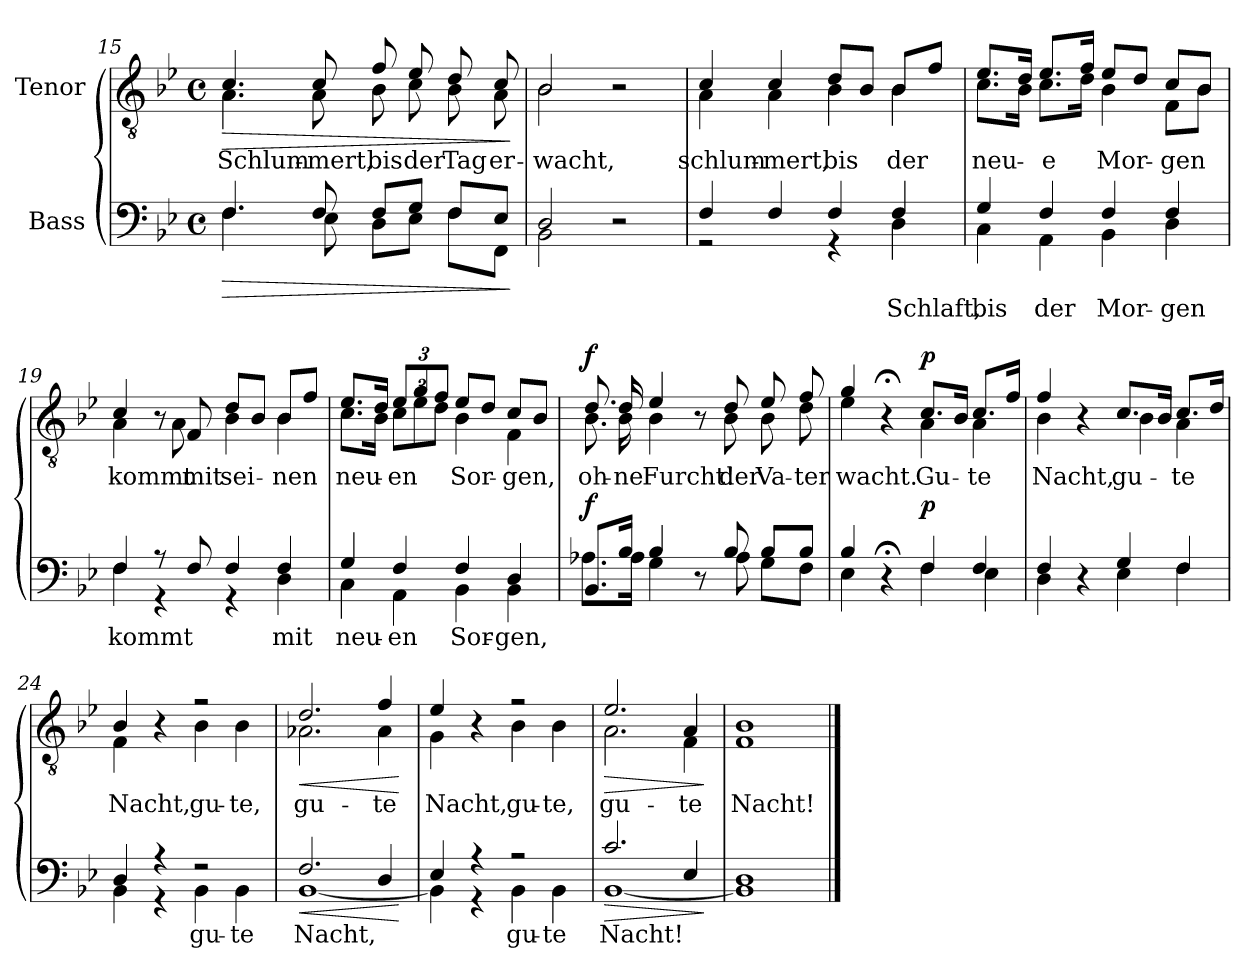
**kern	**text	**dynam	**kern	**text	**dynam
*part2	*part2	*part2	*part1	*part1	*part1
*staff2	*staff2	*staff2	*staff1	*staff1	*staff1
*I"Bass	*	*	*I"Tenor	*	*
*clefF4	*	*	*clefGv2	*	*
*k[b-e-]	*	*	*k[b-e-]	*	*
*M4/4	*	*	*M4/4	*	*
*met(c)	*	*	*met(c)	*	*
=15	=15	=15	=15	=15	=15
!	!	!LO:HP:b	!	!LO:LY:b	!LO:HP:b
*^	*	*	*^	*	*
4.F/	4.F\	.	>	4.c/	4.A\	Schlum-	>
!	!	!	!	!	!	!LO:LY:b	!
8F/	8E-\	.	.	8c/	8A\	-mert,	.
!	!	!	!	!	!	!LO:LY:b	!
8F/L	8D\L	.	.	8f/	8B-\	bis	.
!	!	!	!	!	!	!LO:LY:b	!
8G/J	8E-\J	.	.	8e-/	8c\	der	.
!	!	!	!	!	!	!LO:LY:b	!
8F/L	8F\L	.	.	8d/	8B-\	Tag	.
!	!	!	!	!	!	!LO:LY:b	!
8E-/J	8FF\J	.	.	8c/	8A\	er-	.
*v	*v	*	*	*	*	*	*
*	*	*	*v	*v	*	*
.	.	]	.	.	]
=16	=16	=16	=16	=16	=16
*^	*	*	*	*	*
!	!	!	!	!	!LO:LY:b	!
*	*	*	*	*^	*	*
2D/	2BB-\	.	.	2B-/	2B-\	-wacht,	.
2r	2ryy	.	.	2r	2ryy	.	.
=17	=17	=17	=17	=17	=17	=17	=17
!	!	!	!	!	!	!LO:LY:b	!
4F/	2r	.	.	4c/	4A\	schlum-	.
!	!	!	!	!	!	!LO:LY:b	!
4F/	.	.	.	4c/	4A\	-mert,	.
!	!	!	!	!	!	!LO:LY:b	!
4F/	4r	.	.	8d/L	4B-\	bis	.
.	.	.	.	8B-/J	.	.	.
!	!	!LO:LY:b	!	!	!	!LO:LY:b	!
4F/	4D\	Schlaft,	.	8B-/L	4B-\	der	.
.	.	.	.	8f/J	.	.	.
!!LO:LB:g=z	!!
=18	=18	=18	=18	=18	=18	=18	=18
!	!	!LO:LY:b	!	!	!	!LO:LY:b	!
4G/	4C\	bis	.	8.e-/L	8.c\L	neu-	.
.	.	.	.	16d/Jk	16B-\Jk	.	.
!	!	!LO:LY:b	!	!	!	!LO:LY:b	!
4F/	4AA\	der	.	8.e-/L	8.c\L	-e	.
.	.	.	.	16f/Jk	16d\Jk	.	.
!	!	!LO:LY:b	!	!	!	!LO:LY:b	!
4F/	4BB-\	Mor-	.	8e-/L	4B-\	Mor-	.
.	.	.	.	8d/J	.	.	.
!	!	!LO:LY:b	!	!	!	!LO:LY:b	!
4F/	4D\	-gen	.	8c/L	8F\L	-gen	.
.	.	.	.	8B-/J	8B-\J	.	.
=19	=19	=19	=19	=19	=19	=19	=19
!	!	!LO:LY:b	!	!	!	!LO:LY:b	!
4F/	4F\	kommt	.	4c/	4A\	kommt	.
8r	4r	.	.	8r	8ryy	.	.
!	!	!	!	!	!	!LO:LY:b	!
8F/	.	.	.	8F/	8A\	mit	.
!	!	!	!	!	!	!LO:LY:b	!
4F/	4r	.	.	8d/L	4B-\	sei-	.
.	.	.	.	8B-/J	.	.	.
!	!	!LO:LY:b	!	!	!	!LO:LY:b	!
4F/	4D\	mit	.	8B-/L	4B-\	-nen	.
.	.	.	.	8f/J	.	.	.
=20	=20	=20	=20	=20	=20	=20	=20
!	!	!LO:LY:b	!	!	!	!LO:LY:b	!
4G/	4C\	neu-	.	8.e-/L	8.c\L	neu-	.
.	.	.	.	16d/Jk	16B-\Jk	.	.
!	!	!LO:LY:b	!	!	!	!LO:LY:b	!
4F/	4AA\	-en	.	12e-/L	12c\L	-en	.
.	.	.	.	12g/	12e-\	.	.
.	.	.	.	12f/J	12d\J	.	.
!	!	!LO:LY:b	!	!	!	!LO:LY:b	!
4F/	4BB-\	Sor-	.	8e-/L	4B-\	Sor-	.
.	.	.	.	8d/J	.	.	.
!	!	!LO:LY:b	!	!	!	!LO:LY:b	!
4D/	4BB-\	-gen,	.	8c/L	4F\	-gen,	.
.	.	.	.	8B-/J	.	.	.
!!LO:LB:g=z	!!
=21	=21	=21	=21	=21	=21	=21	=21
!	!	!	!LO:DY:a	!	!	!LO:LY:b	!LO:DY:a
8.BB-/L	8.A-X\L	.	f	8.d/	8.B-\	oh-	f
!	!	!	!	!	!	!LO:LY:b	!
16B-/Jk	16A-\Jk	.	.	16d/	16B-\	-ne	.
!	!	!	!	!	!	!LO:LY:b	!
4B-/	4G\	.	.	4e-/	4B-\	Furcht!	.
8r	8ryy	.	.	8r	8ryy	.	.
!	!	!	!	!	!	!LO:LY:b	!
8B-/	8A-\	.	.	8d/	8B-\	der	.
!	!	!	!	!	!	!LO:LY:b	!
8B-/L	8G\L	.	.	8e-/	8B-\	Va-	.
!	!	!	!	!	!	!LO:LY:b	!
8B-/J	8F\J	.	.	8f/	8d\	-ter	.
=22	=22	=22	=22	=22	=22	=22	=22
!	!	!	!	!	!	!LO:LY:b	!
4B-/	4E-\	.	.	4g/	4e-\	wacht.	.
4r;<	4ryy	.	.	4r;<	4ryy	.	.
!	!	!	!LO:DY:a	!	!	!LO:LY:b	!LO:DY:a
4F/	4F\	.	p	8.c/L	4A\	Gu-	p
.	.	.	.	16B-/Jk	.	.	.
!	!	!	!	!	!	!LO:LY:b	!
4F/	4E-\	.	.	8.c/L	4A\	-te	.
.	.	.	.	16f/Jk	.	.	.
=23	=23	=23	=23	=23	=23	=23	=23
!	!	!	!	!	!	!LO:LY:b	!
4F/	4D\	.	.	4f/	4B-\	Nacht,	.
4r	4ryy	.	.	4r	4ryy	.	.
!	!	!	!	!	!	!LO:LY:b	!
4G/	4E-\	.	.	8.c/L	4B-\	gu-	.
.	.	.	.	16B-/Jk	.	.	.
!	!	!	!	!	!	!LO:LY:b	!
4F/	4F\	.	.	8.c/L	4A\	-te	.
.	.	.	.	16d/Jk	.	.	.
!!LO:LB:g=z	!!
=24	=24	=24	=24	=24	=24	=24	=24
!	!	!	!	!	!	!LO:LY:b	!
4D/	4BB-\	.	.	4B-/	4F\	Nacht,	.
4r	4r	.	.	4r	4ryy	.	.
!	!	!LO:LY:b	!	!	!	!LO:LY:b	!
2r	4BB-\	gu-	.	2r	4B-\	gu-	.
!	!	!LO:LY:b	!	!	!	!LO:LY:b	!
.	4BB-\	-te	.	.	4B-\	-te,	.
=25	=25	=25	=25	=25	=25	=25	=25
!	!	!LO:LY:b	!LO:HP:b	!	!	!LO:LY:b	!LO:HP:b
2.F/	[1BB-	Nacht,	<	2.d/	2.A-X\	gu-	<
!	!	!	!	!	!	!LO:LY:b	!
4D/	.	.	.	4f/	4A-\	-te	.
*v	*v	*	*	*	*	*	*
*	*	*	*v	*v	*	*
.	.	[	.	.	[
=26	=26	=26	=26	=26	=26
*^	*	*	*	*	*
!	!	!	!	!	!LO:LY:b	!
*	*	*	*	*^	*	*
4E-/	4BB-\]	.	.	4e-/	4G\	Nacht,	.
4r	4r	.	.	4r	4ryy	.	.
!	!	!LO:LY:b	!	!	!	!LO:LY:b	!
2r	4BB-\	gu-	.	2r	4B-\	gu-	.
!	!	!LO:LY:b	!	!	!	!LO:LY:b	!
.	4BB-\	-te	.	.	4B-\	-te,	.
=27	=27	=27	=27	=27	=27	=27	=27
!	!	!LO:LY:b	!LO:HP:b	!	!	!LO:LY:b	!LO:HP:b
2.c/	[1BB-	Nacht!	>	2.e-/	2.A\	gu-	>
!	!	!	!	!	!	!LO:LY:b	!
4E-/	.	.	.	4A/	4F\	-te	.
*v	*v	*	*	*	*	*	*
*	*	*	*v	*v	*	*
.	.	]	.	.	]
=28	=28	=28	=28	=28	=28
*^	*	*	*	*	*
!	!	!	!	!	!LO:LY:b	!
*	*	*	*	*^	*	*
1D	1BB-]	.	.	1B-	1F	Nacht!	.
*v	*v	*	*	*	*	*	*
*	*	*	*v	*v	*	*
==	==	==	==	==	==
*-	*-	*-	*-	*-	*-
